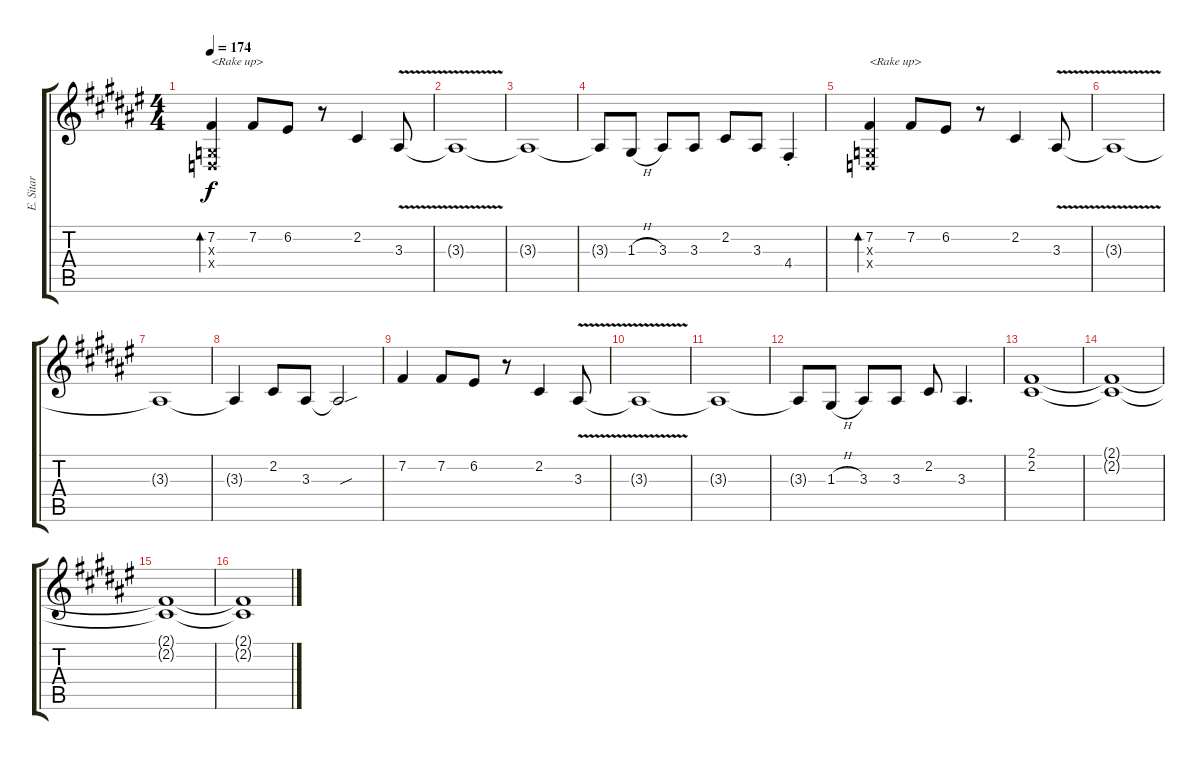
\track ("E. Sitar" "E. Sitar") {instrument sitar}
\staff {score tabs}
\tuning (E4 B3 G3 D3 A2 E2) {hide}
\ts (4 4)
\tempo 174
\clef g2
\ks f#
(7.2 0.3{x} 0.4{x}).4{bd 240 txt "<Rake up>" dy f} 7.2.8 6.2.8 r.8 2.2.4 3.3{v}.8 |
3.3{t}.1 |
3.3{t}.1 |
3.3{t}.8 1.3{h}.8 3.3.8 3.3.8 2.2.8 3.3.8 4.4{st}.4 |
(7.2 0.3{x} 0.4{x}).4{bd 240 txt "<Rake up>"} 7.2.8 6.2.8 r.8 2.2.4 3.3{v}.8 |
3.3{t}.1 |
3.3{t}.1 |
3.3{t}.4 2.2.8 3.3.8 3.3{sou t}.2 |
7.2.4 7.2.8 6.2.8 r.8 2.2.4 3.3{v}.8 |
3.3{t}.1 |
3.3{t}.1 |
3.3{t}.8 1.3{h}.8 3.3.8 3.3.8 2.2.8 3.3.4{d} |
(2.1 2.2).1 |
(2.1{t} 2.2{t}).1 |
(2.1{t} 2.2{t}).1 |
(2.1{t} 2.2{t}).1
